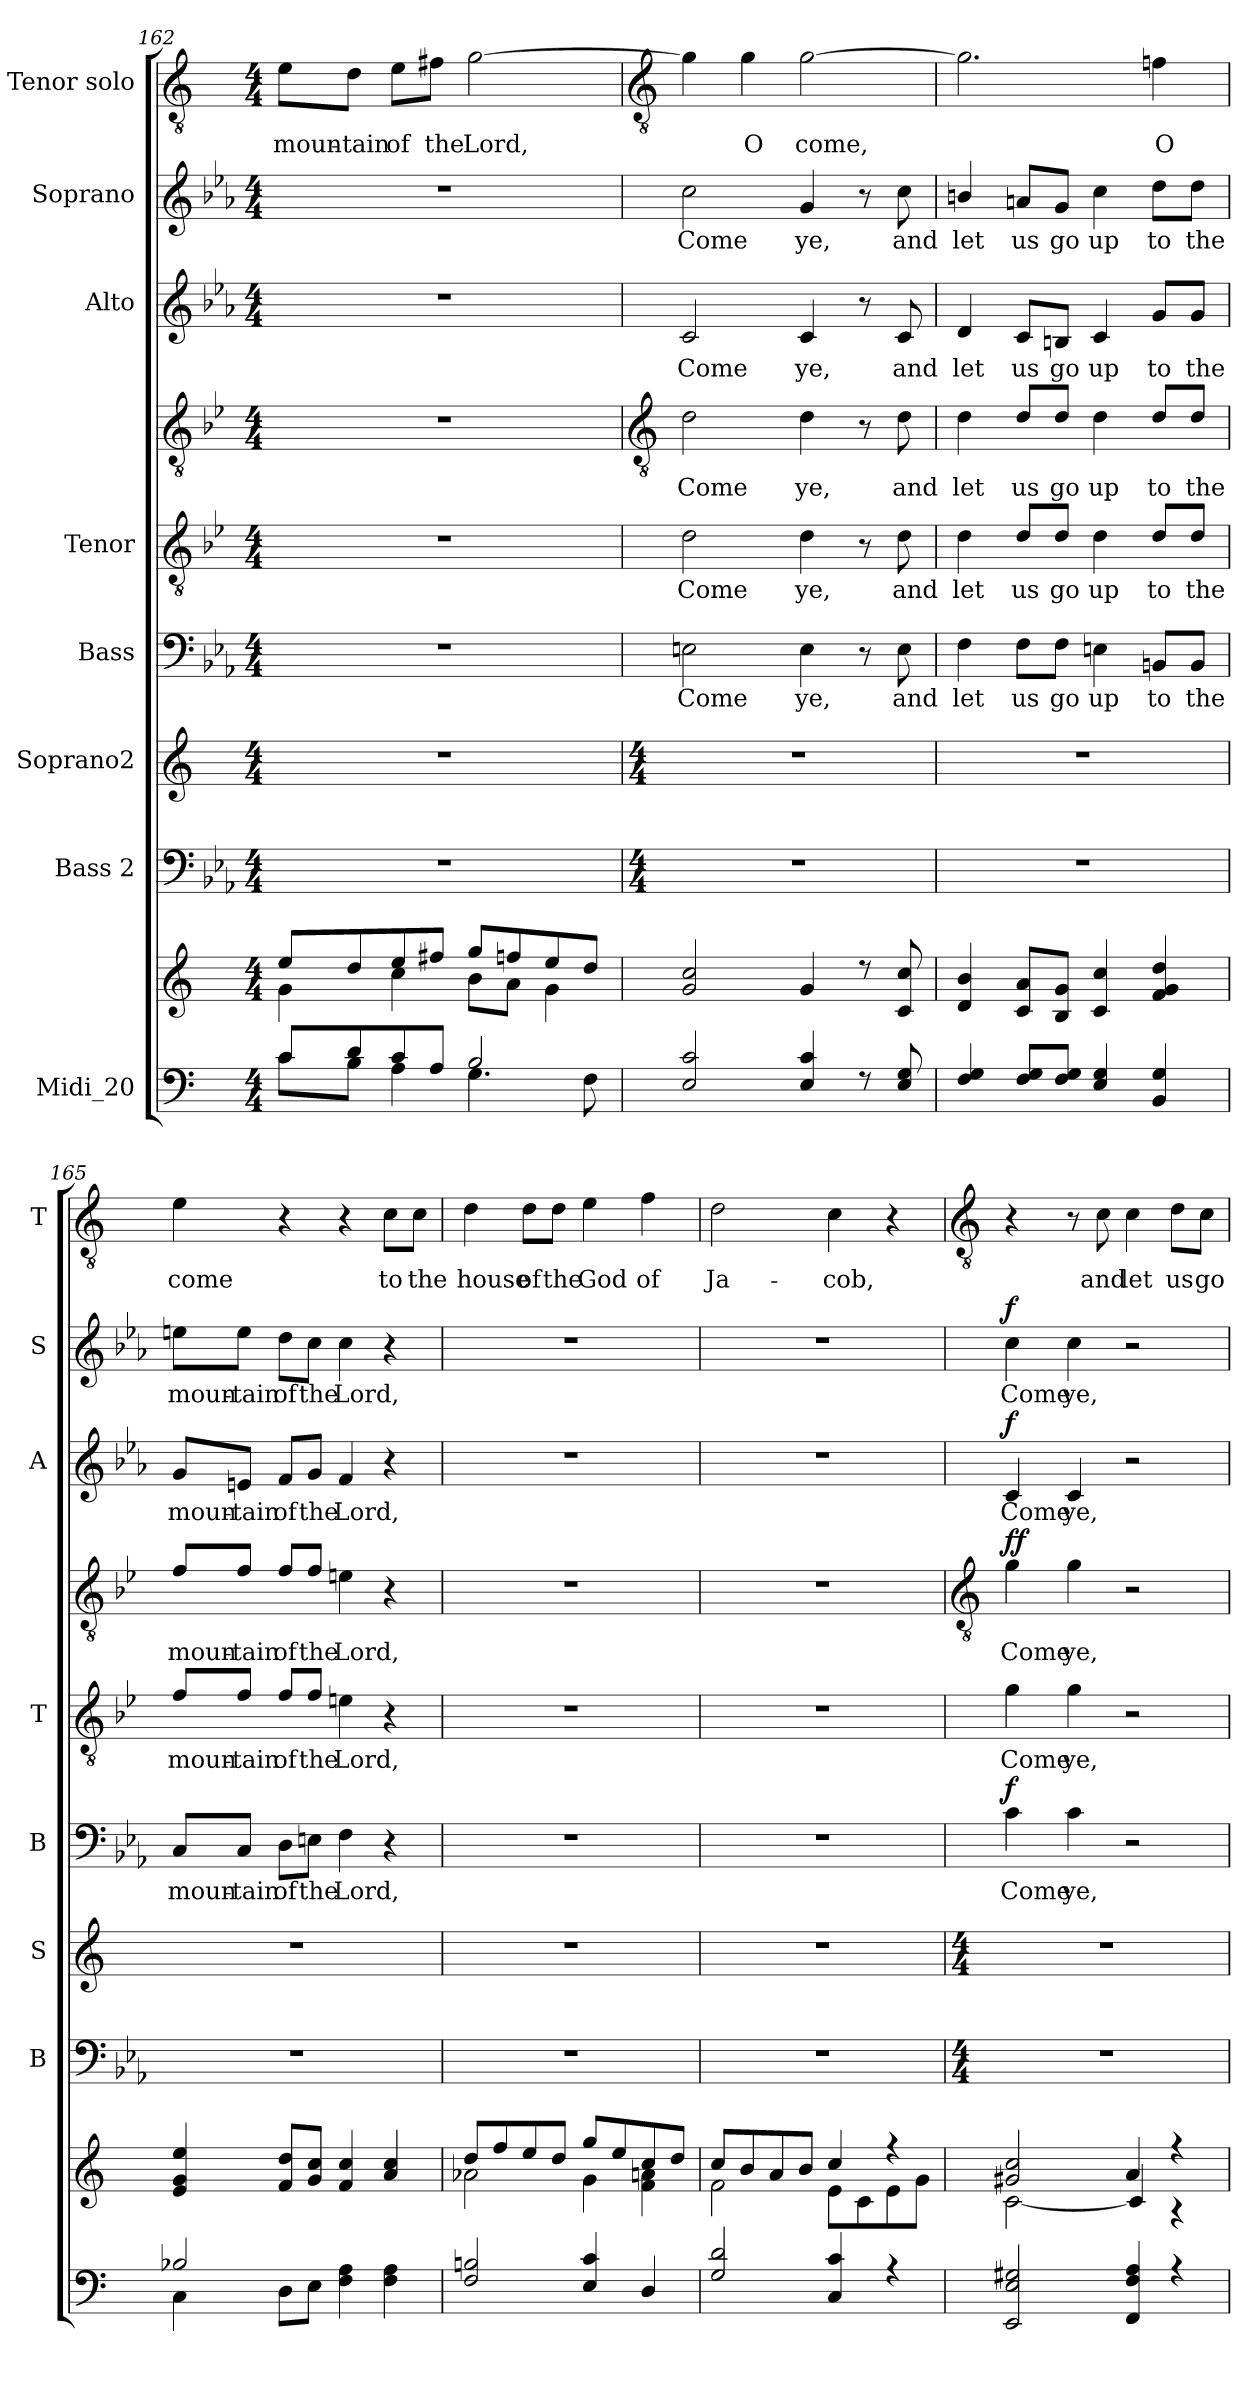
**kern	**kern	**kern	**kern	**kern	**text	**dynam	**kern	**text	**kern	**text	**dynam	**kern	**text	**dynam	**kern	**text	**dynam	**kern	**text
*part8	*part8	*part7	*part6	*part5	*part5	*part5	*part4	*part4	*part4	*part4	*part4	*part3	*part3	*part3	*part2	*part2	*part2	*part1	*part1
*staff10	*staff9	*staff8	*staff7	*staff6	*staff6	*staff6	*staff5	*staff5	*staff4	*staff4	*staff4/5	*staff3	*staff3	*staff3	*staff2	*staff2	*staff2	*staff1	*staff1
*I"Midi_20	*	*I"Bass 2	*I"Soprano2	*I"Bass	*	*	*I"Tenor	*	*	*	*	*I"Alto	*	*	*I"Soprano	*	*	*I"Tenor solo	*
*	*	*I'B	*I'S	*I'B	*	*	*I'T	*	*	*	*	*I'A	*	*	*I'S	*	*	*I'T	*
*clefF4	*clefG2	*clefF4	*clefG2	*clefF4	*	*	*clefGv2	*	*clefGv2	*	*	*clefG2	*	*	*clefG2	*	*	*clefGv2	*
*	*	*	*	*	*	*	*ITrd4c7	*	*ITrd4c7	*	*	*	*	*	*	*	*	*	*
*k[]	*k[]	*k[b-e-a-]	*k[]	*k[b-e-a-]	*	*	*k[b-e-a-]	*	*k[b-e-a-]	*	*	*k[b-e-a-]	*	*	*k[b-e-a-]	*	*	*k[]	*
*C:	*C:	*E-:	*C:	*E-:	*	*	*E-:	*	*E-:	*	*	*E-:	*	*	*E-:	*	*	*C:	*
*M4/4	*M4/4	*M4/4	*M4/4	*M4/4	*	*	*M4/4	*	*M4/4	*	*	*M4/4	*	*	*M4/4	*	*	*M4/4	*
=162	=162	=162	=162	=162	=162	=162	=162	=162	=162	=162	=162	=162	=162	=162	=162	=162	=162	=162	=162
*^	*^	*	*	*	*	*	*	*	*	*	*	*	*	*	*	*	*	*	*
!	!	!	!	!	!	!	!	!	!	!	!	!	!	!	!	!	!	!	!	!	!LO:LY:b
8c/L	8c\L	8ee/L	4g\	1r	1r	1r	.	.	1r	.	1r	.	.	1r	.	.	1r	.	.	8e\L	moun-
!	!	!	!	!	!	!	!	!	!	!	!	!	!	!	!	!	!	!	!	!	!LO:LY:b
8d/	8B\J	8dd/	.	.	.	.	.	.	.	.	.	.	.	.	.	.	.	.	.	8d\J	-tain
!	!	!	!	!	!	!	!	!	!	!	!	!	!	!	!	!	!	!	!	!	!LO:LY:b
8c/	4A\	8ee/	4cc\	.	.	.	.	.	.	.	.	.	.	.	.	.	.	.	.	8e\L	of
!	!	!	!	!	!	!	!	!	!	!	!	!	!	!	!	!	!	!	!	!	!LO:LY:b
8A/J	.	8ff#X/J	.	.	.	.	.	.	.	.	.	.	.	.	.	.	.	.	.	8f#X\J	the
!	!	!	!	!	!	!	!	!	!	!	!	!	!	!	!	!	!	!	!	!	!LO:LY:b
2B/	4.G\	8gg/L	8b\L	.	.	.	.	.	.	.	.	.	.	.	.	.	.	.	.	[2g	Lord,
.	.	8ffn/	8a\J	.	.	.	.	.	.	.	.	.	.	.	.	.	.	.	.	.	.
.	.	8ee/	4g\	.	.	.	.	.	.	.	.	.	.	.	.	.	.	.	.	.	.
.	8F\	8dd/J	.	.	.	.	.	.	.	.	.	.	.	.	.	.	.	.	.	.	.
!!LO:LB:g=z
=163	=163	=163	=163	=163	=163	=163	=163	=163	=163	=163	=163	=163	=163	=163	=163	=163	=163	=163	=163	=163	=163
*	*	*	*	*	*	*	*	*	*	*	*clefGv2	*	*	*	*	*	*	*	*	*clefGv2	*
*	*	*	*	*M4/4	*M4/4	*	*	*	*	*	*	*	*	*	*	*	*	*	*	*	*
!	!	!	!	!	!	!	!LO:LY:b	!	!	!LO:LY:b	!	!LO:LY:b	!	!	!LO:LY:b	!	!	!LO:LY:b	!	!	!
2E 2c	1ryy	2g 2cc	1ryy	1r	1r	2En	Come	.	2G	Come	2G	Come	.	2c	Come	.	2cc	Come	.	4g]	.
!	!	!	!	!	!	!	!	!	!	!	!	!	!	!	!	!	!	!	!	!	!LO:LY:b
.	.	.	.	.	.	.	.	.	.	.	.	.	.	.	.	.	.	.	.	4g	O
!	!	!	!	!	!	!	!LO:LY:b	!	!	!LO:LY:b	!	!LO:LY:b	!	!	!LO:LY:b	!	!	!LO:LY:b	!	!	!LO:LY:b
4E 4c	.	4g	.	.	.	4E	ye,	.	4G	ye,	4G	ye,	.	4c	ye,	.	4g	ye,	.	[2g	come,
8r	.	8r	.	.	.	8r	.	.	8r	.	8r	.	.	8r	.	.	8r	.	.	.	.
!	!	!	!	!	!	!	!LO:LY:b	!	!	!LO:LY:b	!	!LO:LY:b	!	!	!LO:LY:b	!	!	!LO:LY:b	!	!	!
8E 8G	.	8c 8cc	.	.	.	8E	and	.	8G	and	8G	and	.	8c	and	.	8cc	and	.	.	.
=164	=164	=164	=164	=164	=164	=164	=164	=164	=164	=164	=164	=164	=164	=164	=164	=164	=164	=164	=164	=164	=164
!	!	!	!	!	!	!	!LO:LY:b	!	!	!LO:LY:b	!	!LO:LY:b	!	!	!LO:LY:b	!	!	!LO:LY:b	!	!	!
4F 4G	1ryy	4d 4b	1ryy	1r	1r	4F	let	.	4G	let	4G	let	.	4d	let	.	4bn/	let	.	2.g]	.
!	!	!	!	!	!	!	!LO:LY:b	!	!	!LO:LY:b	!	!LO:LY:b	!	!	!LO:LY:b	!	!	!LO:LY:b	!	!	!
8F 8GL	.	8c 8aL	.	.	.	8F\L	us	.	8G/L	us	8G/L	us	.	8c/L	us	.	8an/L	us	.	.	.
!	!	!	!	!	!	!	!LO:LY:b	!	!	!LO:LY:b	!	!LO:LY:b	!	!	!LO:LY:b	!	!	!LO:LY:b	!	!	!
8F 8GJ	.	8B 8gJ	.	.	.	8F\J	go	.	8G/J	go	8G/J	go	.	8Bn/J	go	.	8g/J	go	.	.	.
!	!	!	!	!	!	!	!LO:LY:b	!	!	!LO:LY:b	!	!LO:LY:b	!	!	!LO:LY:b	!	!	!LO:LY:b	!	!	!
4E 4G	.	4c 4cc	.	.	.	4En	up	.	4G	up	4G	up	.	4c	up	.	4cc	up	.	.	.
!	!	!	!	!	!	!	!LO:LY:b	!	!	!LO:LY:b	!	!LO:LY:b	!	!	!LO:LY:b	!	!	!LO:LY:b	!	!	!LO:LY:b
4BB 4G	.	4f 4g 4dd	.	.	.	8BBn/L	to	.	8G/L	to	8G/L	to	.	8g/L	to	.	8dd\L	to	.	4fn	O
!	!	!	!	!	!	!	!LO:LY:b	!	!	!LO:LY:b	!	!LO:LY:b	!	!	!LO:LY:b	!	!	!LO:LY:b	!	!	!
.	.	.	.	.	.	8BB/J	the	.	8G/J	the	8G/J	the	.	8g/J	the	.	8dd\J	the	.	.	.
=165	=165	=165	=165	=165	=165	=165	=165	=165	=165	=165	=165	=165	=165	=165	=165	=165	=165	=165	=165	=165	=165
!	!	!	!	!	!	!	!LO:LY:b	!	!	!LO:LY:b	!	!LO:LY:b	!	!	!LO:LY:b	!	!	!LO:LY:b	!	!	!LO:LY:b
2B-X/	4C\	4e 4g 4ee	1ryy	1r	1r	8C/L	moun-	.	8B-/L	moun-	8B-/L	moun-	.	8g/L	moun-	.	8een\L	moun-	.	4e	come
!	!	!	!	!	!	!	!LO:LY:b	!	!	!LO:LY:b	!	!LO:LY:b	!	!	!LO:LY:b	!	!	!LO:LY:b	!	!	!
.	.	.	.	.	.	8C/J	-tain	.	8B-/J	-tain	8B-/J	-tain	.	8en/J	-tain	.	8ee\J	-tain	.	.	.
!	!	!	!	!	!	!	!LO:LY:b	!	!	!LO:LY:b	!	!LO:LY:b	!	!	!LO:LY:b	!	!	!LO:LY:b	!	!	!
.	8D\L	8f 8ddL	.	.	.	8D\L	of	.	8B-/L	of	8B-/L	of	.	8f/L	of	.	8dd\L	of	.	4r	.
!	!	!	!	!	!	!	!LO:LY:b	!	!	!LO:LY:b	!	!LO:LY:b	!	!	!LO:LY:b	!	!	!LO:LY:b	!	!	!
.	8E\J	8g 8ccJ	.	.	.	8En\J	the	.	8B-/J	the	8B-/J	the	.	8g/J	the	.	8cc\J	the	.	.	.
!	!	!	!	!	!	!	!LO:LY:b	!	!	!LO:LY:b	!	!LO:LY:b	!	!	!LO:LY:b	!	!	!LO:LY:b	!	!	!
4F 4A	2ryy	4f 4cc	.	.	.	4F	Lord,	.	4An	Lord,	4An	Lord,	.	4f	Lord,	.	4cc	Lord,	.	4r	.
!	!	!	!	!	!	!	!	!	!	!	!	!	!	!	!	!	!	!	!	!	!LO:LY:b
4F 4A	.	4a 4cc	.	.	.	4r	.	.	4r	.	4r	.	.	4r	.	.	4r	.	.	8c\L	to
!	!	!	!	!	!	!	!	!	!	!	!	!	!	!	!	!	!	!	!	!	!LO:LY:b
.	.	.	.	.	.	.	.	.	.	.	.	.	.	.	.	.	.	.	.	8c\J	the
=166	=166	=166	=166	=166	=166	=166	=166	=166	=166	=166	=166	=166	=166	=166	=166	=166	=166	=166	=166	=166	=166
!	!	!	!	!	!	!	!	!	!	!	!	!	!	!	!	!	!	!	!	!	!LO:LY:b
2F 2Bn	1ryy	8dd/L	2a-X\	1r	1r	1r	.	.	1r	.	1r	.	.	1r	.	.	1r	.	.	4d	house
.	.	8ff/	.	.	.	.	.	.	.	.	.	.	.	.	.	.	.	.	.	.	.
!	!	!	!	!	!	!	!	!	!	!	!	!	!	!	!	!	!	!	!	!	!LO:LY:b
.	.	8ee/	.	.	.	.	.	.	.	.	.	.	.	.	.	.	.	.	.	8d\L	of
!	!	!	!	!	!	!	!	!	!	!	!	!	!	!	!	!	!	!	!	!	!LO:LY:b
.	.	8dd/J	.	.	.	.	.	.	.	.	.	.	.	.	.	.	.	.	.	8d\J	the
!	!	!	!	!	!	!	!	!	!	!	!	!	!	!	!	!	!	!	!	!	!LO:LY:b
4E 4c	.	8gg/L	4g\	.	.	.	.	.	.	.	.	.	.	.	.	.	.	.	.	4e	God
.	.	8ee/	.	.	.	.	.	.	.	.	.	.	.	.	.	.	.	.	.	.	.
!	!	!	!	!	!	!	!	!	!	!	!	!	!	!	!	!	!	!	!	!	!LO:LY:b
4D	.	8cc/	4f\ 4an\	.	.	.	.	.	.	.	.	.	.	.	.	.	.	.	.	4f	of
.	.	8dd/J	.	.	.	.	.	.	.	.	.	.	.	.	.	.	.	.	.	.	.
=167	=167	=167	=167	=167	=167	=167	=167	=167	=167	=167	=167	=167	=167	=167	=167	=167	=167	=167	=167	=167	=167
!	!	!	!	!	!	!	!	!	!	!	!	!	!	!	!	!	!	!	!	!	!LO:LY:b
2G 2d	1ryy	8cc/L	2f\	1r	1r	1r	.	.	1r	.	1r	.	.	1r	.	.	1r	.	.	2d	Ja-
.	.	8b/	.	.	.	.	.	.	.	.	.	.	.	.	.	.	.	.	.	.	.
.	.	8a/	.	.	.	.	.	.	.	.	.	.	.	.	.	.	.	.	.	.	.
.	.	8b/J	.	.	.	.	.	.	.	.	.	.	.	.	.	.	.	.	.	.	.
!	!	!	!	!	!	!	!	!	!	!	!	!	!	!	!	!	!	!	!	!	!LO:LY:b
4C 4c	.	4cc/	8e\L	.	.	.	.	.	.	.	.	.	.	.	.	.	.	.	.	4c	-cob,
.	.	.	8c\	.	.	.	.	.	.	.	.	.	.	.	.	.	.	.	.	.	.
4r	.	4r	8e\	.	.	.	.	.	.	.	.	.	.	.	.	.	.	.	.	4r	.
.	.	.	8g\J	.	.	.	.	.	.	.	.	.	.	.	.	.	.	.	.	.	.
!!LO:LB:g=z
=168	=168	=168	=168	=168	=168	=168	=168	=168	=168	=168	=168	=168	=168	=168	=168	=168	=168	=168	=168	=168	=168
*	*	*	*	*	*	*	*	*	*	*	*clefGv2	*	*	*	*	*	*	*	*	*clefGv2	*
*	*	*	*	*M4/4	*M4/4	*	*	*	*	*	*	*	*	*	*	*	*	*	*	*	*
!	!	!	!	!	!	!	!LO:LY:b	!LO:DY:b	!	!LO:LY:b	!	!LO:LY:b	!LO:DY:b=2	!	!LO:LY:b	!	!	!LO:LY:b	!	!	!
!	!	!	!	!	!	!	!	!	!	!	!	!	!LO:DY:n=1:b	!	!	!LO:DY:b	!	!	!LO:DY:b	!	!
2EE 2E 2G#X	1ryy	2g#X 2cc	[2c\	1r	1r	4c	Come	f	4c	Come	4c	Come	f f	4c	Come	f	4cc	Come	f	4r	.
!	!	!	!	!	!	!	!LO:LY:b	!	!	!LO:LY:b	!	!LO:LY:b	!	!	!LO:LY:b	!	!	!LO:LY:b	!	!	!
.	.	.	.	.	.	4c	ye,	.	4c	ye,	4c	ye,	.	4c	ye,	.	4cc	ye,	.	8r	.
!	!	!	!	!	!	!	!	!	!	!	!	!	!	!	!	!	!	!	!	!	!LO:LY:b
.	.	.	.	.	.	.	.	.	.	.	.	.	.	.	.	.	.	.	.	8c	and
!	!	!	!	!	!	!	!	!	!	!	!	!	!	!	!	!	!	!	!	!	!LO:LY:b
4FF 4F 4A	.	4a	4c/]	.	.	2r	.	.	2r	.	2r	.	.	2r	.	.	2r	.	.	4c	let
!	!	!	!	!	!	!	!	!	!	!	!	!	!	!	!	!	!	!	!	!	!LO:LY:b
4r	.	4r	4r	.	.	.	.	.	.	.	.	.	.	.	.	.	.	.	.	8d\L	us
!	!	!	!	!	!	!	!	!	!	!	!	!	!	!	!	!	!	!	!	!	!LO:LY:b
.	.	.	.	.	.	.	.	.	.	.	.	.	.	.	.	.	.	.	.	8c\J	go
*v	*v	*	*	*	*	*	*	*	*	*	*	*	*	*	*	*	*	*	*	*	*
*	*v	*v	*	*	*	*	*	*	*	*	*	*	*	*	*	*	*	*	*	*
=	=	=	=	=	=	=	=	=	=	=	=	=	=	=	=	=	=	=	=
*-	*-	*-	*-	*-	*-	*-	*-	*-	*-	*-	*-	*-	*-	*-	*-	*-	*-	*-	*-
